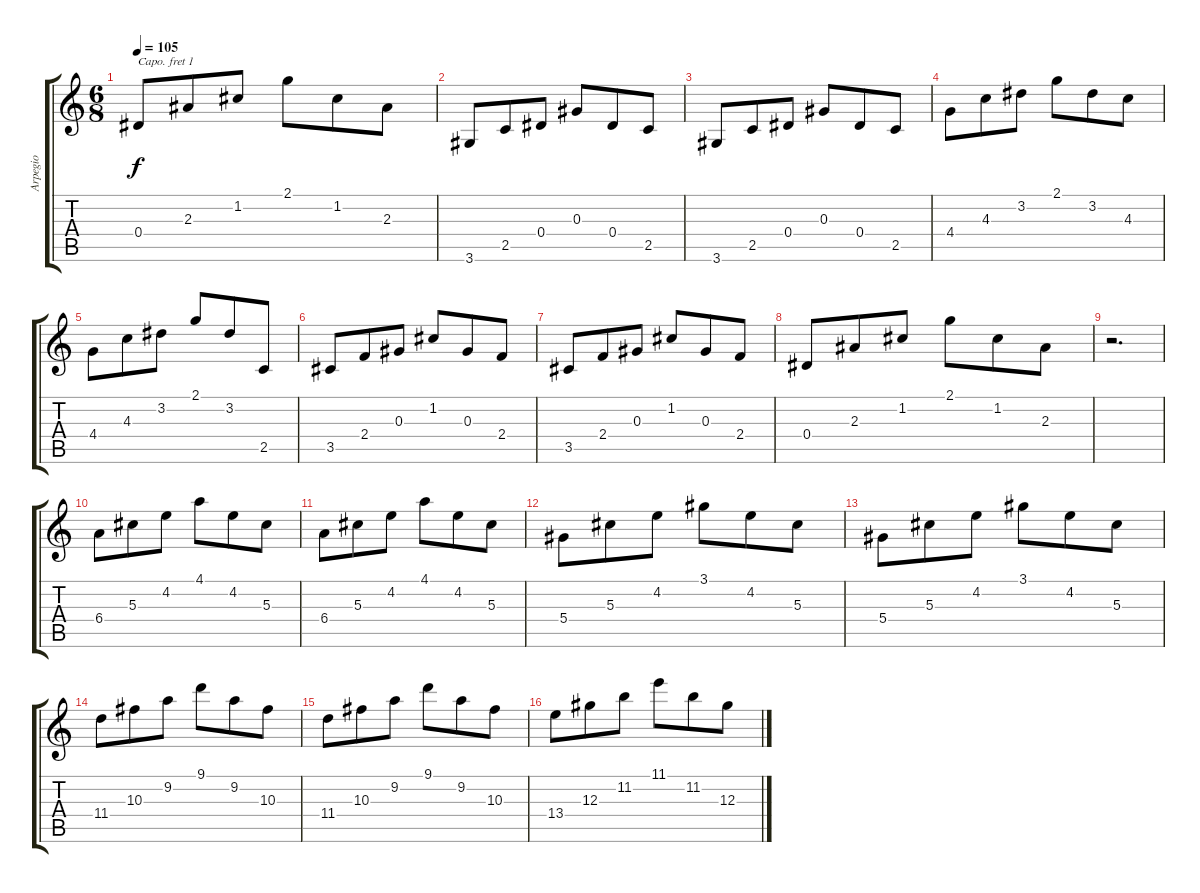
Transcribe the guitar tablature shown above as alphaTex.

\track ("Arpegio" "Arpegio") {instrument acousticguitarnylon}
\staff {score tabs}
\capo 1
\tuning (E4 B3 G3 D3 A2 E2) {hide}
\ts (6 8)
\tempo 105
\clef g2
\ks c
0.4.8{dy f} 2.3.8 1.2.8 2.1.8 1.2.8 2.3.8 |
3.6.8 2.5.8 0.4.8 0.3.8 0.4.8 2.5.8 |
3.6.8 2.5.8 0.4.8 0.3.8 0.4.8 2.5.8 |
4.4.8 4.3.8 3.2.8 2.1.8 3.2.8 4.3.8 |
4.4.8 4.3.8 3.2.8 2.1.8 3.2.8 2.5.8 |
3.5.8 2.4.8 0.3.8 1.2.8 0.3.8 2.4.8 |
3.5.8 2.4.8 0.3.8 1.2.8 0.3.8 2.4.8 |
0.4.8 2.3.8 1.2.8 2.1.8 1.2.8 2.3.8 |
r.2{d} |
6.4.8 5.3.8 4.2.8 4.1.8 4.2.8 5.3.8 |
6.4.8 5.3.8 4.2.8 4.1.8 4.2.8 5.3.8 |
5.4.8 5.3.8 4.2.8 3.1.8 4.2.8 5.3.8 |
5.4.8 5.3.8 4.2.8 3.1.8 4.2.8 5.3.8 |
11.4.8 10.3.8 9.2.8 9.1.8 9.2.8 10.3.8 |
11.4.8 10.3.8 9.2.8 9.1.8 9.2.8 10.3.8 |
13.4.8 12.3.8 11.2.8 11.1.8 11.2.8 12.3.8
